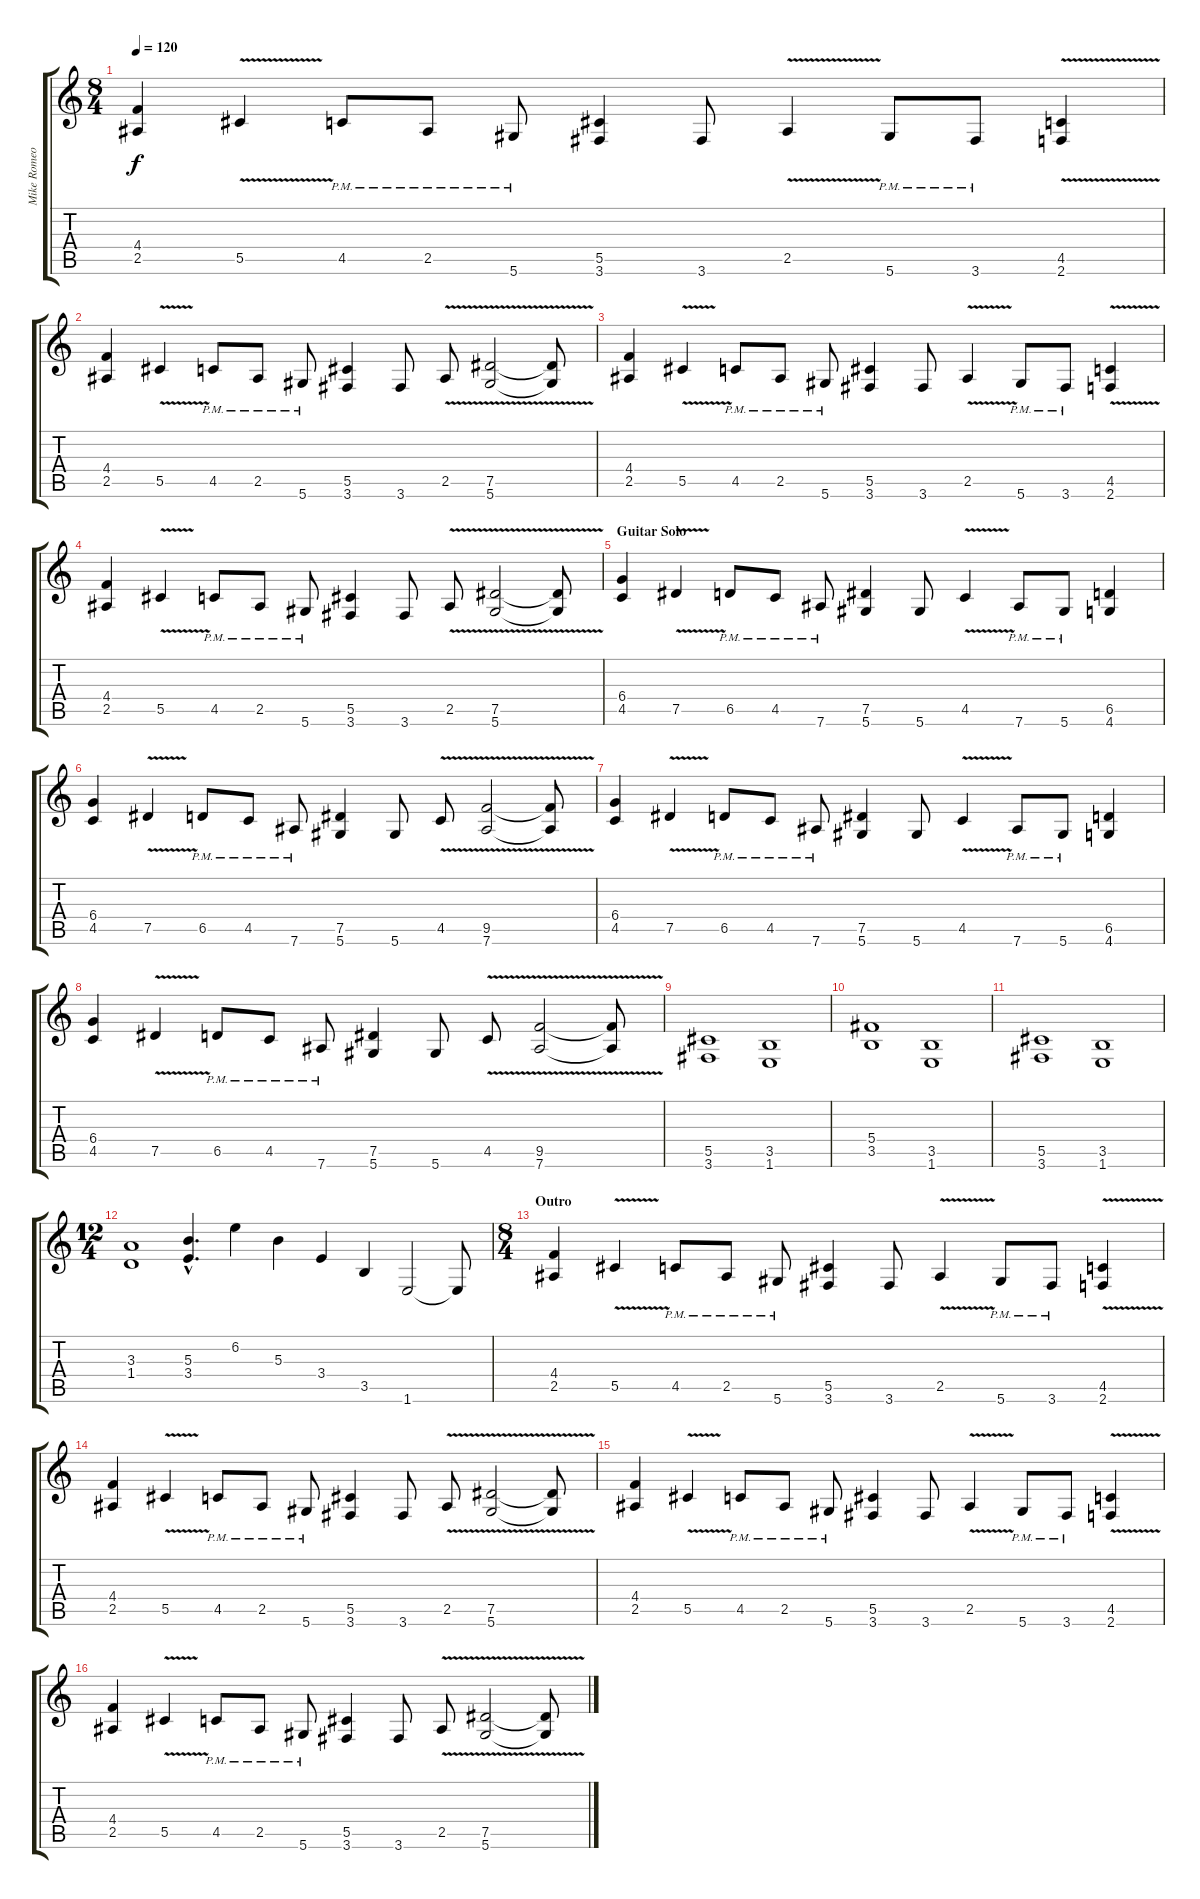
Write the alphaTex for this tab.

\track ("Mike Romeo" "Mike Romeo") {instrument distortionguitar}
\staff {score tabs}
\tuning (Eb4 Bb3 Gb3 Db3 Ab2 Eb2) {hide}
\ts (8 4)
\tempo 120
\clef g2
\ks c
(4.4 2.5).4{dy f} 5.5{v}.4 4.5{pm}.8 2.5{pm}.8 5.6{pm}.8 (5.5 3.6).4 3.6.8 2.5{v}.4 5.6{pm}.8 3.6{pm}.8 (4.5{v} 2.6{v}).4 |
(4.4 2.5).4 5.5{v}.4 4.5{pm}.8 2.5{pm}.8 5.6{pm}.8 (5.5 3.6).4 3.6.8 2.5{v}.8 (7.5{v} 5.6{v}).2 (7.5{t} 5.6{t}).8 |
(4.4 2.5).4 5.5{v}.4 4.5{pm}.8 2.5{pm}.8 5.6{pm}.8 (5.5 3.6).4 3.6.8 2.5{v}.4 5.6{pm}.8 3.6{pm}.8 (4.5{v} 2.6{v}).4 |
(4.4 2.5).4 5.5{v}.4 4.5{pm}.8 2.5{pm}.8 5.6{pm}.8 (5.5 3.6).4 3.6.8 2.5{v}.8 (7.5{v} 5.6{v}).2 (7.5{t} 5.6{t}).8 |
\section ("" "Guitar Solo")
(6.4 4.5).4 7.5{v}.4 6.5{pm}.8 4.5{pm}.8 7.6{pm}.8 (7.5 5.6).4 5.6.8 4.5{v}.4 7.6{pm}.8 5.6{pm}.8 (6.5 4.6).4 |
(6.4 4.5).4 7.5{v}.4 6.5{pm}.8 4.5{pm}.8 7.6{pm}.8 (7.5 5.6).4 5.6.8 4.5{v}.8 (9.5{v} 7.6{v}).2 (9.5{t} 7.6{t}).8 |
(6.4 4.5).4 7.5{v}.4 6.5{pm}.8 4.5{pm}.8 7.6{pm}.8 (7.5 5.6).4 5.6.8 4.5{v}.4 7.6{pm}.8 5.6{pm}.8 (6.5 4.6).4 |
(6.4 4.5).4 7.5{v}.4 6.5{pm}.8 4.5{pm}.8 7.6{pm}.8 (7.5 5.6).4 5.6.8 4.5{v}.8 (9.5{v} 7.6{v}).2 (9.5{t} 7.6{t}).8 |
(5.5 3.6).1 (3.5 1.6).1 |
(5.4 3.5).1 (3.5 1.6).1 |
(5.5 3.6).1 (3.5 1.6).1 |
\ts (12 4)
(3.3 1.4).1 (5.3{hac} 3.4{hac}).4{d} 6.2.4 5.3.4 3.4.4 3.5.4 1.6.2 1.6{t}.8 |
\ts (8 4)
\section ("" "Outro")
(4.4 2.5).4 5.5{v}.4 4.5{pm}.8 2.5{pm}.8 5.6{pm}.8 (5.5 3.6).4 3.6.8 2.5{v}.4 5.6{pm}.8 3.6{pm}.8 (4.5{v} 2.6{v}).4 |
(4.4 2.5).4 5.5{v}.4 4.5{pm}.8 2.5{pm}.8 5.6{pm}.8 (5.5 3.6).4 3.6.8 2.5{v}.8 (7.5{v} 5.6{v}).2 (7.5{t} 5.6{t}).8 |
(4.4 2.5).4 5.5{v}.4 4.5{pm}.8 2.5{pm}.8 5.6{pm}.8 (5.5 3.6).4 3.6.8 2.5{v}.4 5.6{pm}.8 3.6{pm}.8 (4.5{v} 2.6{v}).4 |
(4.4 2.5).4 5.5{v}.4 4.5{pm}.8 2.5{pm}.8 5.6{pm}.8 (5.5 3.6).4 3.6.8 2.5{v}.8 (7.5{v} 5.6{v}).2 (7.5{t} 5.6{t}).8
